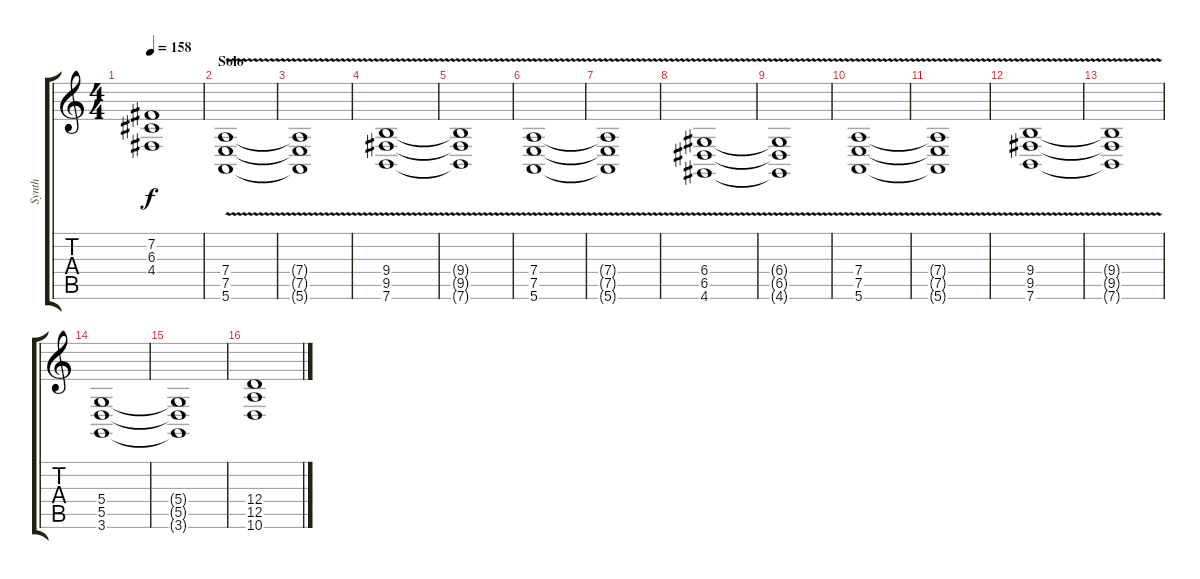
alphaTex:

\track ("Synth" "Synth") {instrument pad1newage}
\staff {score tabs}
\tuning (E4 B3 G3 D3 A2 E2) {hide}
\ts (4 4)
\tempo 158
\clef g2
\ks c
(7.2{t} 6.3{t} 4.4{t}).1{dy f} |
\section ("" "Solo")
(7.4{v} 7.5 5.6).1 |
(7.4{t} 7.5{t} 5.6{t}).1 |
(9.4{v} 9.5 7.6).1 |
(9.4{t} 9.5{t} 7.6{t}).1 |
(7.4{v} 7.5 5.6).1 |
(7.4{t} 7.5{t} 5.6{t}).1 |
(6.4{v} 6.5 4.6).1 |
(6.4{t} 6.5{t} 4.6{t}).1 |
(7.4{v} 7.5 5.6).1 |
(7.4{t} 7.5{t} 5.6{t}).1 |
(9.4{v} 9.5 7.6).1 |
(9.4{t} 9.5{t} 7.6{t}).1 |
(5.4 5.5 3.6).1 |
(5.4{t} 5.5{t} 3.6{t}).1 |
(12.4 12.5 10.6).1
